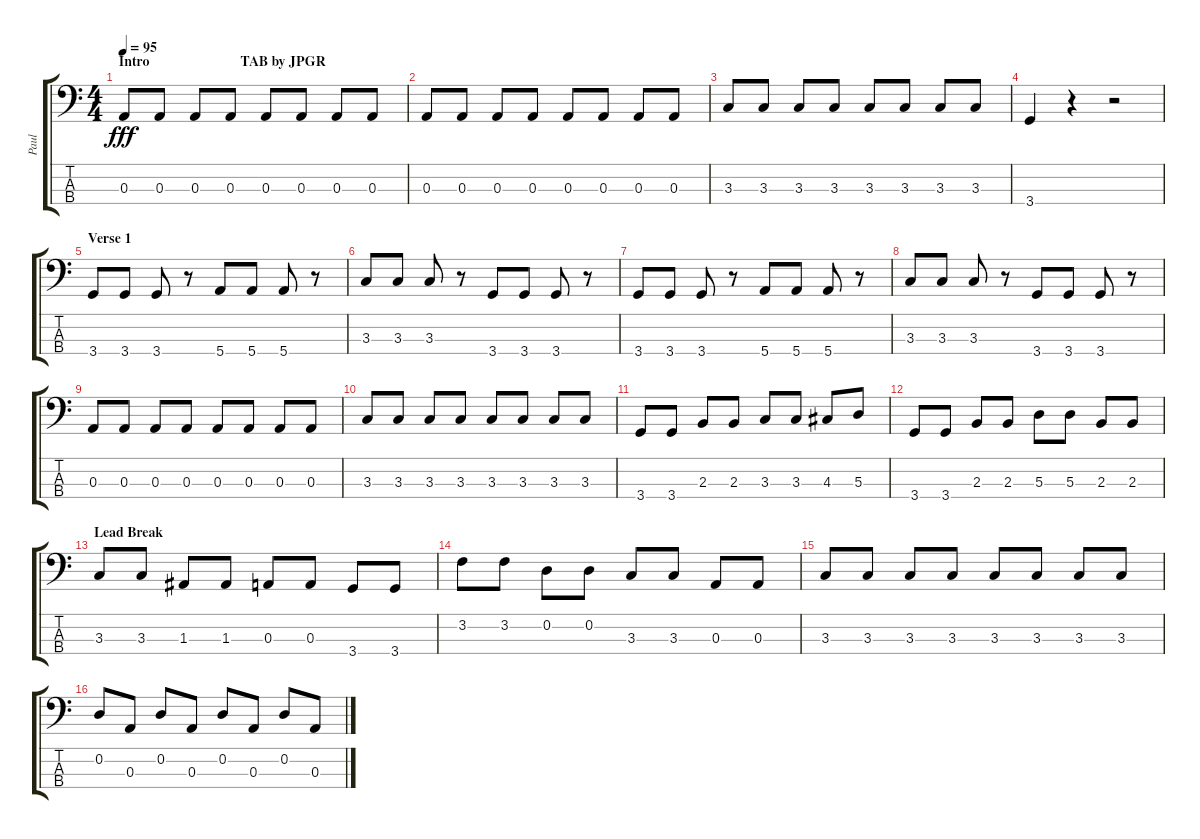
\track ("Paul" "Paul") {instrument electricbassfinger}
\staff {score tabs}
\tuning (G2 D2 A1 E1) {hide}
\ts (4 4)
\section ("" "Intro                          TAB by JPGR")
\tempo 95
\clef f4
\ks c
0.3.8{dy fff instrument electricbassfinger} 0.3.8 0.3.8 0.3.8 0.3.8 0.3.8 0.3.8 0.3.8 |
0.3.8 0.3.8 0.3.8 0.3.8 0.3.8 0.3.8 0.3.8 0.3.8 |
3.3.8 3.3.8 3.3.8 3.3.8 3.3.8 3.3.8 3.3.8 3.3.8 |
3.4.4 r.4 r.2 |
\section ("" "Verse 1")
3.4.8 3.4.8 3.4.8 r.8 5.4.8 5.4.8 5.4.8 r.8 |
3.3.8 3.3.8 3.3.8 r.8 3.4.8 3.4.8 3.4.8 r.8 |
3.4.8 3.4.8 3.4.8 r.8 5.4.8 5.4.8 5.4.8 r.8 |
3.3.8 3.3.8 3.3.8 r.8 3.4.8 3.4.8 3.4.8 r.8 |
0.3.8 0.3.8 0.3.8 0.3.8 0.3.8 0.3.8 0.3.8 0.3.8 |
3.3.8 3.3.8 3.3.8 3.3.8 3.3.8 3.3.8 3.3.8 3.3.8 |
3.4.8 3.4.8 2.3.8 2.3.8 3.3.8 3.3.8 4.3.8 5.3.8 |
3.4.8 3.4.8 2.3.8 2.3.8 5.3.8 5.3.8 2.3.8 2.3.8 |
\section ("" "Lead Break")
3.3.8 3.3.8 1.3.8 1.3.8 0.3.8 0.3.8 3.4.8 3.4.8 |
3.2.8 3.2.8 0.2.8 0.2.8 3.3.8 3.3.8 0.3.8 0.3.8 |
3.3.8 3.3.8 3.3.8 3.3.8 3.3.8 3.3.8 3.3.8 3.3.8 |
0.2.8 0.3.8 0.2.8 0.3.8 0.2.8 0.3.8 0.2.8 0.3.8
